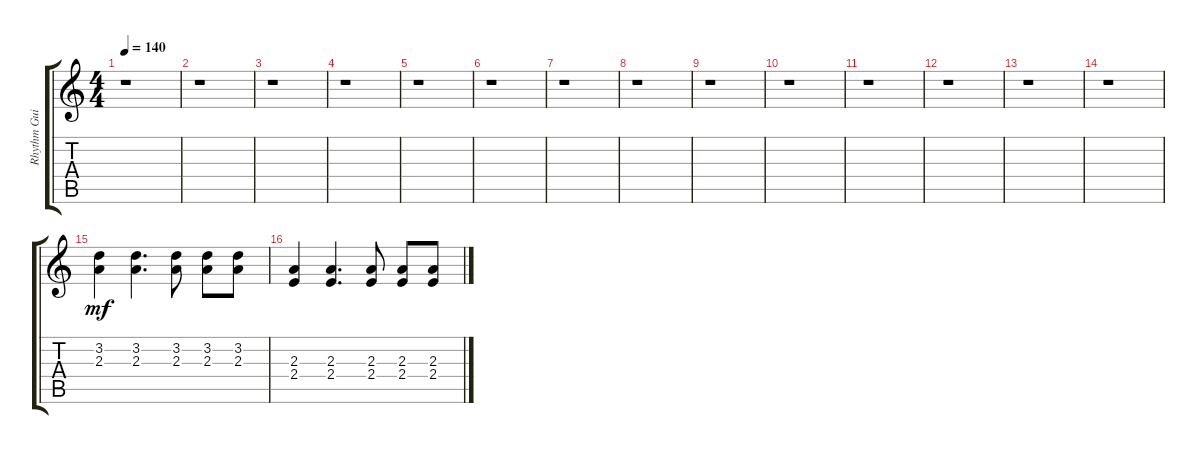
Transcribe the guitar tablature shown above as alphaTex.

\track ("Rhythm Guitar" "Rhythm Gui") {instrument distortionguitar}
\staff {score tabs}
\tuning (E4 B3 G3 D3 A2 D2) {hide}
\ts (4 4)
\tempo 140
\clef g2
\ks c
r.1{dy mf} |
r.1 |
r.1 |
r.1 |
r.1 |
r.1 |
r.1 |
r.1 |
r.1 |
r.1 |
r.1 |
r.1 |
r.1 |
r.1 |
(3.2 2.3).4 (3.2 2.3).4{d} (3.2 2.3).8 (3.2 2.3).8 (3.2 2.3).8 |
(2.3 2.4).4 (2.3 2.4).4{d} (2.3 2.4).8 (2.3 2.4).8 (2.3 2.4).8
